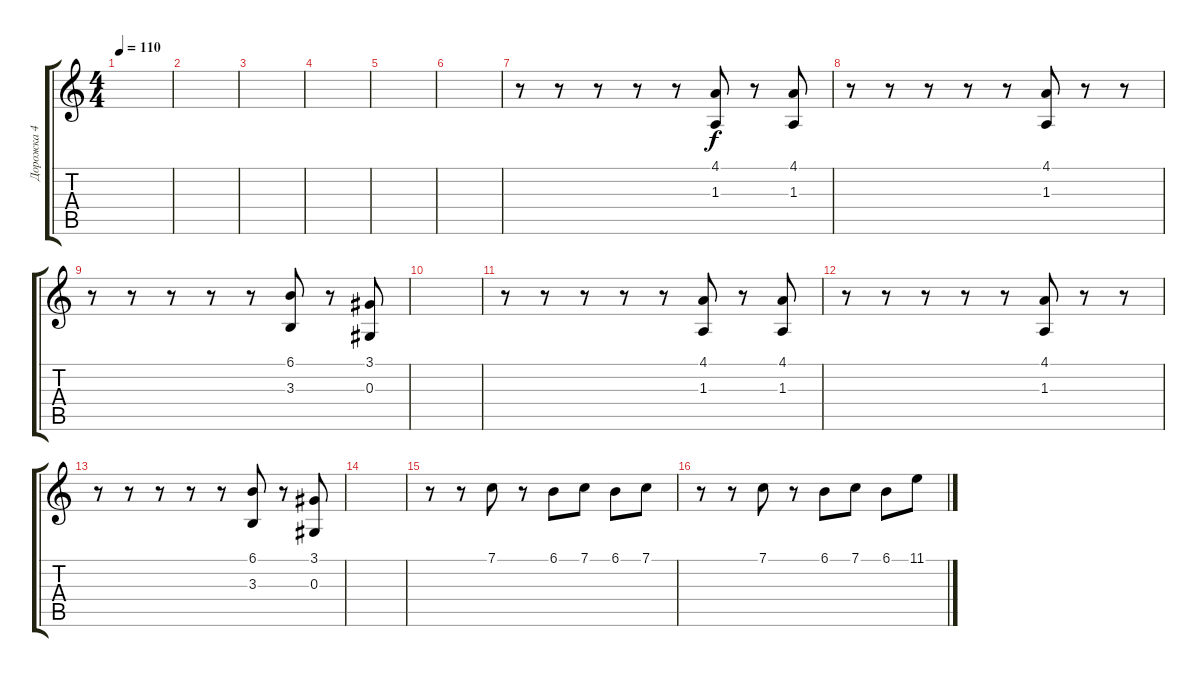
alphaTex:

\track ("Дорожка 4" "Дорожка 4") {instrument pad8sweep}
\staff {score tabs}
\tuning (F4 C4 Ab3 Eb3 Bb2 F2) {hide}
\ts (4 4)
\tempo 110
\clef g2
\ks c
|
|
|
|
|
|
r.8 r.8 r.8 r.8 r.8 (4.1 1.3).8 r.8 (4.1 1.3).8 |
r.8 r.8 r.8 r.8 r.8 (4.1 1.3).8 r.8 r.8 |
r.8 r.8 r.8 r.8 r.8 (6.1 3.3).8 r.8 (3.1 0.3).8 |
|
r.8 r.8 r.8 r.8 r.8 (4.1 1.3).8 r.8 (4.1 1.3).8 |
r.8 r.8 r.8 r.8 r.8 (4.1 1.3).8 r.8 r.8 |
r.8 r.8 r.8 r.8 r.8 (6.1 3.3).8 r.8 (3.1 0.3).8 |
|
r.8 r.8 7.1.8 r.8 6.1.8 7.1.8 6.1.8 7.1.8 |
r.8 r.8 7.1.8 r.8 6.1.8 7.1.8 6.1.8 11.1.8
